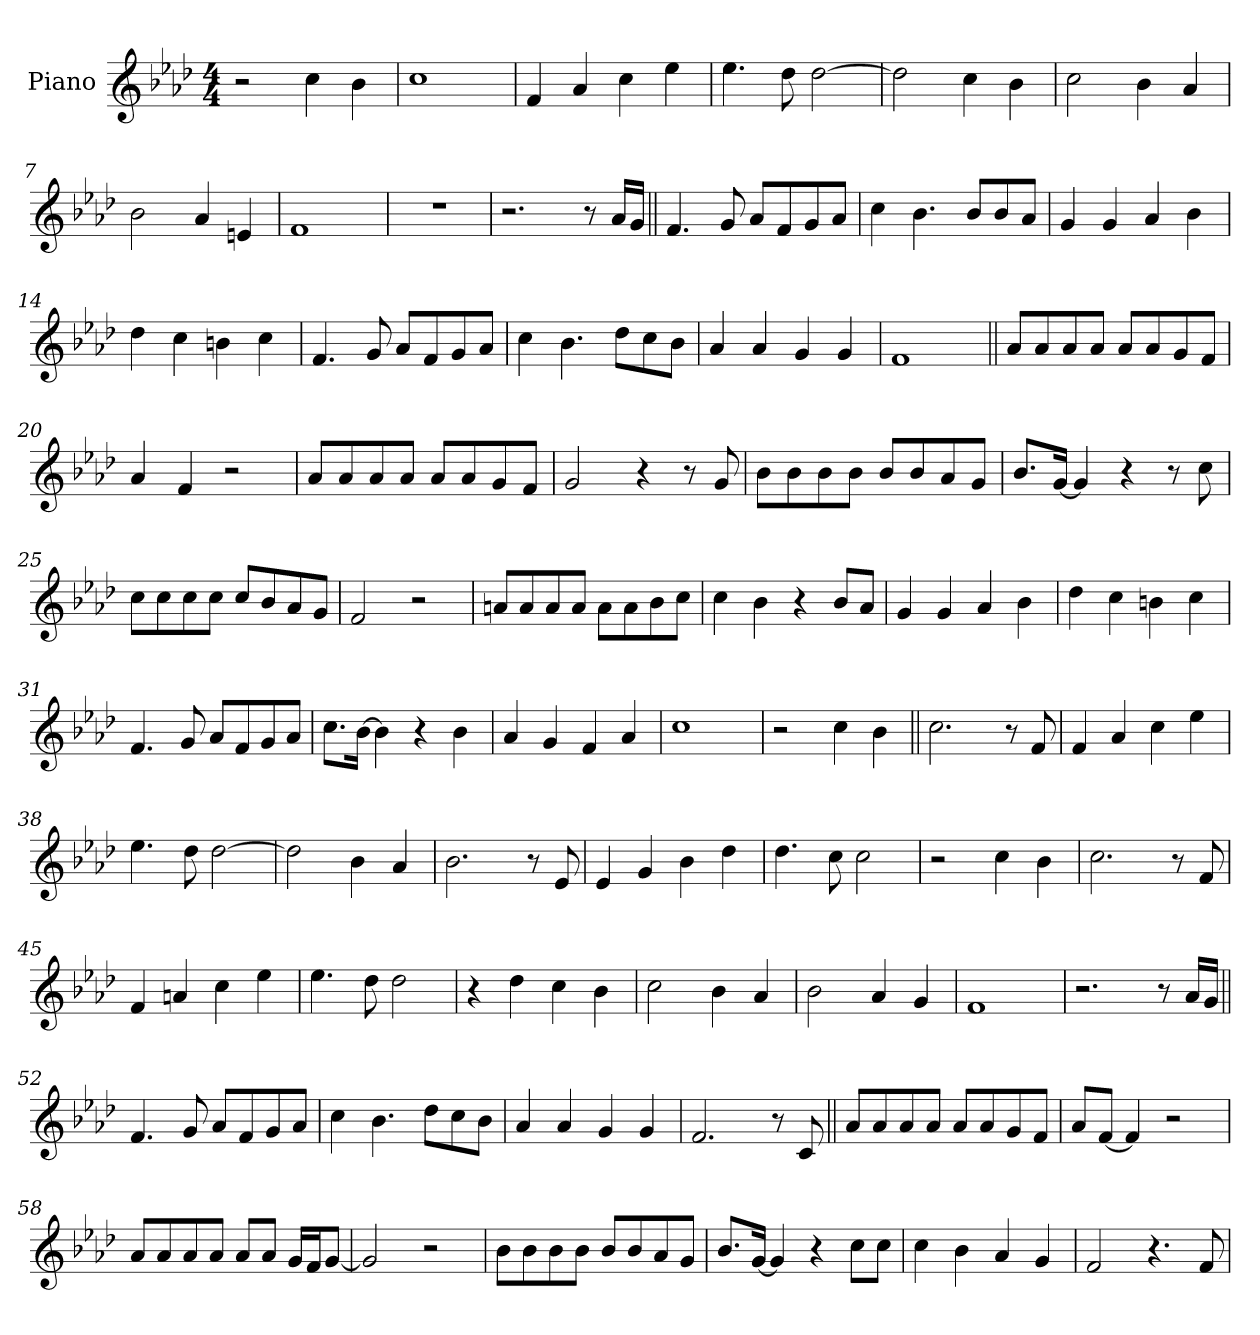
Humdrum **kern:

**kern
*part1
*staff1
*I"Piano
*I'Pno.
*clefG2
*k[b-e-a-d-]
*M4/4
*MM120
=1
2r
4cc
4b-
=2
1cc
=3
4f
4a-
4cc
4ee-
=4
4.ee-
8dd-
[2dd-
=5
2dd-]
4cc
4b-
=6
2cc
4b-
4a-
=7
2b-
4a-
4en
=8
1f
=9
*MM150
1r
=10
2.r
8r
16a-LL
16gJJ
=11||
4.f
8g
8a-L
8f
8g
8a-J
=12
4cc
4.b-
8b-L
8b-
8a-J
=13
4g
4g
4a-
4b-
=14
4dd-
4cc
4bn
4cc
=15
4.f
8g
8a-L
8f
8g
8a-J
=16
4cc
4.b-
8dd-L
8cc
8b-J
=17
4a-
4a-
4g
4g
=18
1f
=19||
8a-L
8a-
8a-
8a-J
8a-L
8a-
8g
8fJ
=20
4a-
4f
2r
=21
8a-L
8a-
8a-
8a-J
8a-L
8a-
8g
8fJ
=22
2g
4r
8r
8g
=23
8b-L
8b-
8b-
8b-J
8b-L
8b-
8a-
8gJ
=24
8.b-L
[16gJk
4g]
4r
8r
8cc
=25
8ccL
8cc
8cc
8ccJ
8ccL
8b-
8a-
8gJ
=26
2f
2r
=27
8anL
8a
8a
8aJ
8aL
8a
8b-
8ccJ
=28
4cc
4b-
4r
8b-L
8a-J
=29
4g
4g
4a-
4b-
=30
4dd-
4cc
4bn
4cc
=31
4.f
8g
8a-L
8f
8g
8a-J
=32
8.ccL
[16b-Jk
4b-]
4r
4b-
=33
4a-
4g
4f
4a-
=34
1cc
=35
2r
4cc
4b-
=36||
2.cc
8r
8f
=37
4f
4a-
4cc
4ee-
=38
4.ee-
8dd-
[2dd-
=39
2dd-]
4b-
4a-
=40
2.b-
8r
8e-
=41
4e-
4g
4b-
4dd-
=42
4.dd-
8cc
2cc
=43
2r
4cc
4b-
=44
2.cc
8r
8f
=45
4f
4an
4cc
4ee-
=46
4.ee-
8dd-
2dd-
=47
4r
4dd-
4cc
4b-
=48
2cc
4b-
4a-
=49
2b-
4a-
4g
=50
1f
=51
2.r
8r
16a-LL
16gJJ
=52||
4.f
8g
8a-L
8f
8g
8a-J
=53
4cc
4.b-
8dd-L
8cc
8b-J
=54
4a-
4a-
4g
4g
=55
2.f
8r
8c
=56||
8a-L
8a-
8a-
8a-J
8a-L
8a-
8g
8fJ
=57
8a-L
[8fJ
4f]
2r
=58
8a-L
8a-
8a-
8a-J
8a-L
8a-J
16gLL
16fJ
[8gJ
=59
2g]
2r
=60
8b-L
8b-
8b-
8b-J
8b-L
8b-
8a-
8gJ
=61
8.b-L
[16gJk
4g]
4r
8ccL
8ccJ
=62
4cc
4b-
4a-
4g
=63
2f
4.r
8f
=
*-
